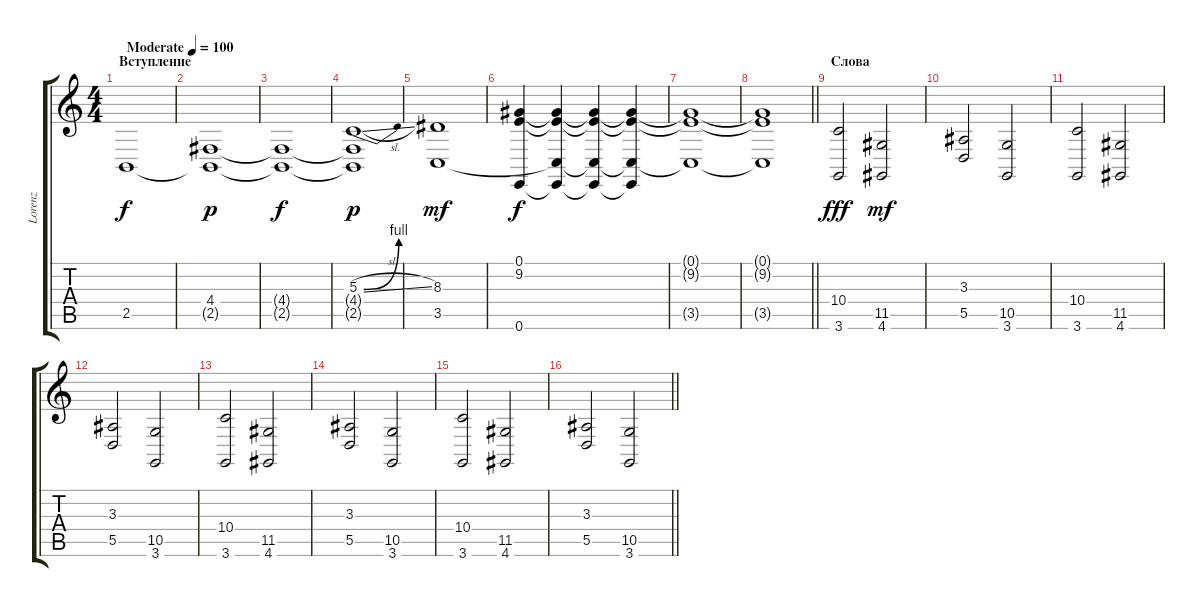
\track ("Lorenz" "Lorenz") {instrument pad4choir}
\staff {score tabs}
\tuning (E4 B3 G3 D3 A2 E2) {hide}
\ts (4 4)
\section ("" "Вступление")
\tempo (100 "Moderate")
\clef g2
\ks c
2.5.1{dy f instrument pad4choir} |
(4.4 2.5{t}).1{dy p} |
(4.4{t} 2.5{t}).1{dy f} |
(5.3{be (bend 0 0 60 4) sl} 4.4{t} 2.5{t}).1{dy p} |
(8.3 3.5).1{dy mf} |
(0.1 9.2 0.6).4{dy f} (0.1{t} 9.2{t} 3.5{t} 0.6{t}).4 (0.1{t} 9.2{t} 3.5{t} 0.6{t}).4 (0.1{t} 9.2{t} 3.5{t} 0.6{t}).4 |
(0.1{t} 9.2{t} 3.5{t}).1 |
\barLineRight lightlight
(0.1{t} 9.2{t} 3.5{t}).1 |
\section ("" "Слова")
(10.4 3.6).2{dy fff} (11.5 4.6).2{dy mf} |
(3.3 5.5).2 (10.5 3.6).2 |
(10.4 3.6).2 (11.5 4.6).2 |
(3.3 5.5).2 (10.5 3.6).2 |
(10.4 3.6).2 (11.5 4.6).2 |
(3.3 5.5).2 (10.5 3.6).2 |
(10.4 3.6).2 (11.5 4.6).2 |
\barLineRight lightlight
(3.3 5.5).2 (10.5 3.6).2
